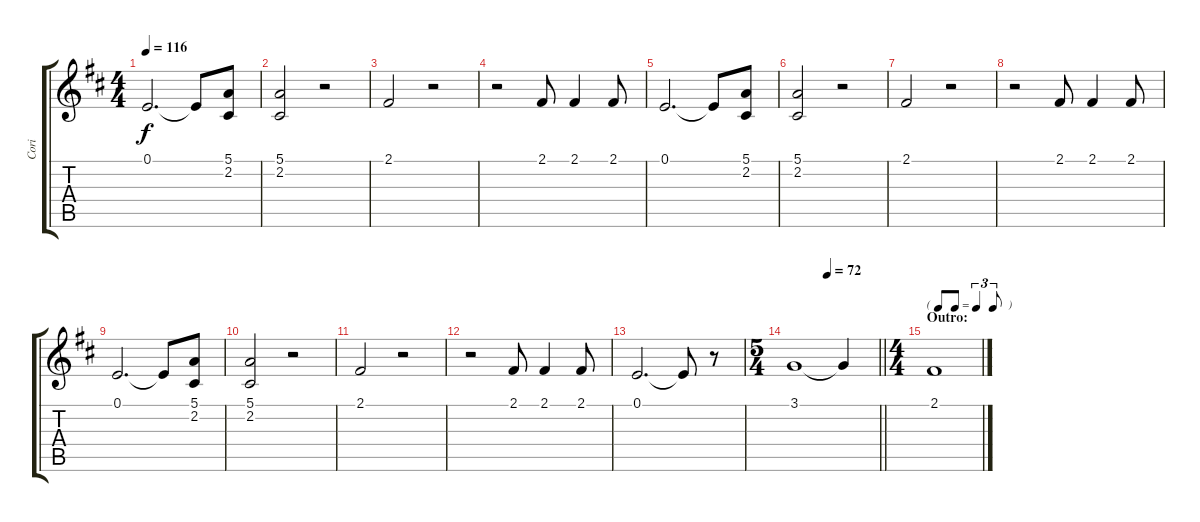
\track ("Cori" "Cori") {instrument clarinet}
\staff {score tabs}
\tuning (E4 B3 G3 D3 A2 E2) {hide}
\ts (4 4)
\tempo 116
\clef g2
\ks d
0.1.2{d dy f} 0.1{t}.8 (5.1 2.2).8 |
(5.1 2.2).2 r.2 |
2.1.2 r.2 |
r.2 2.1.8 2.1.4 2.1.8 |
0.1.2{d} 0.1{t}.8 (5.1 2.2).8 |
(5.1 2.2).2 r.2 |
2.1.2 r.2 |
r.2 2.1.8 2.1.4 2.1.8 |
0.1.2{d} 0.1{t}.8 (5.1 2.2).8 |
(5.1 2.2).2 r.2 |
2.1.2 r.2 |
r.2 2.1.8 2.1.4 2.1.8 |
0.1.2{d} 0.1{t}.8 r.8 |
\ts (5 4)
\tempo (72 0.4)
\barLineRight lightlight
3.1.1 3.1{t}.4 |
\ts (4 4)
\tf triplet8th
\section ("" "Outro:")
2.1.1
